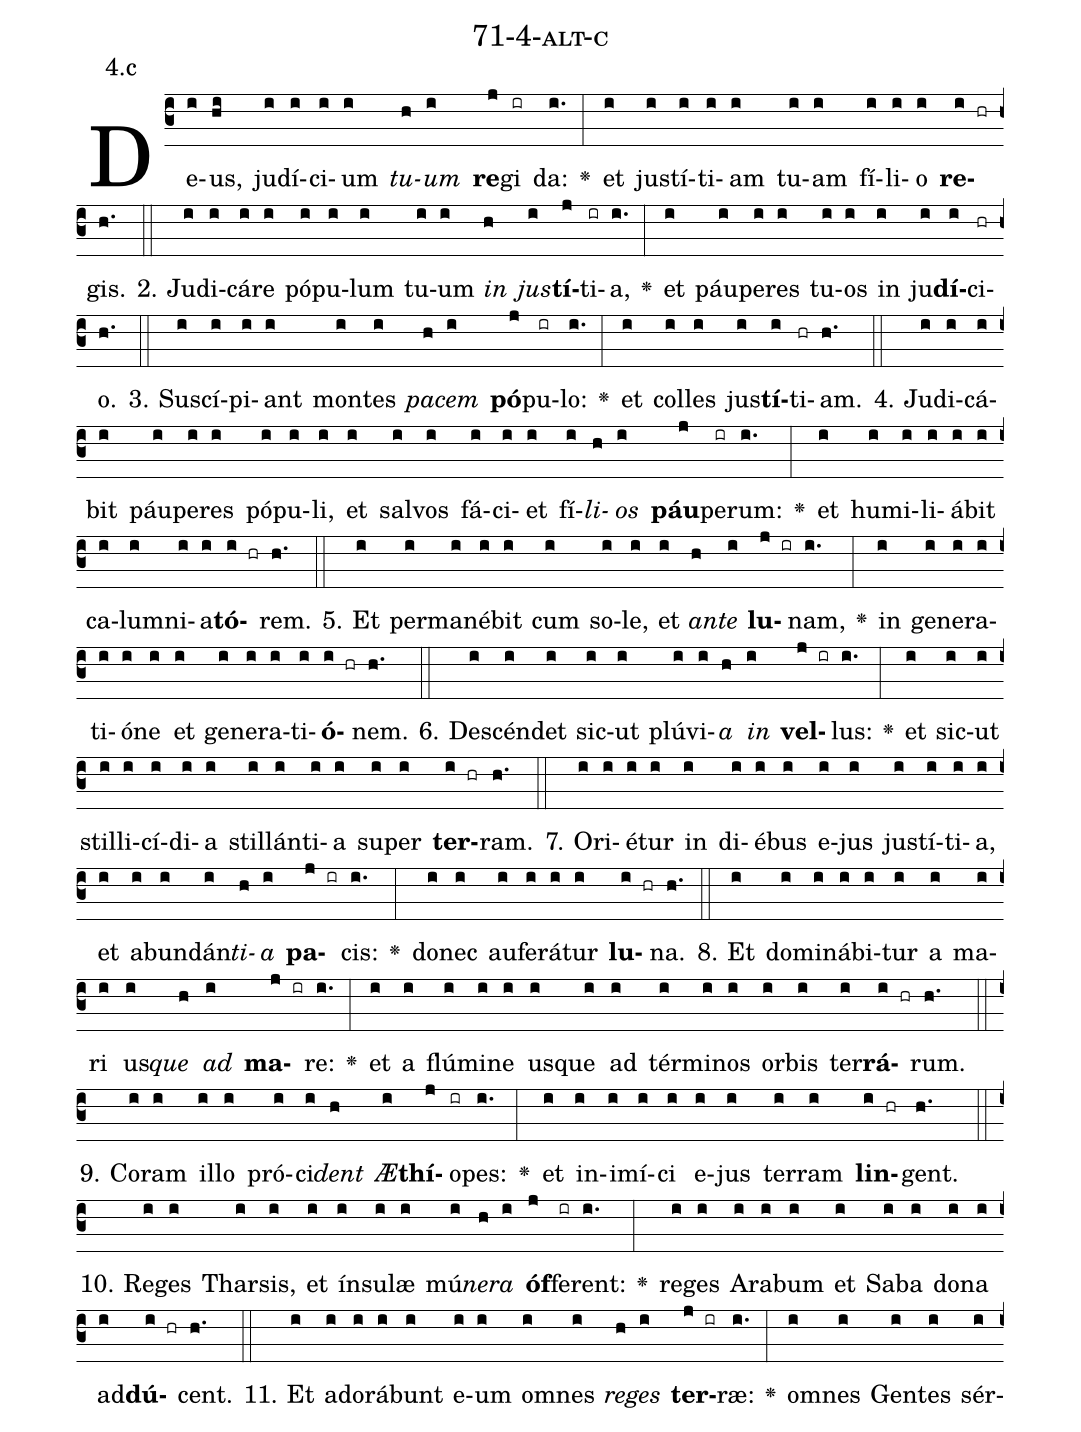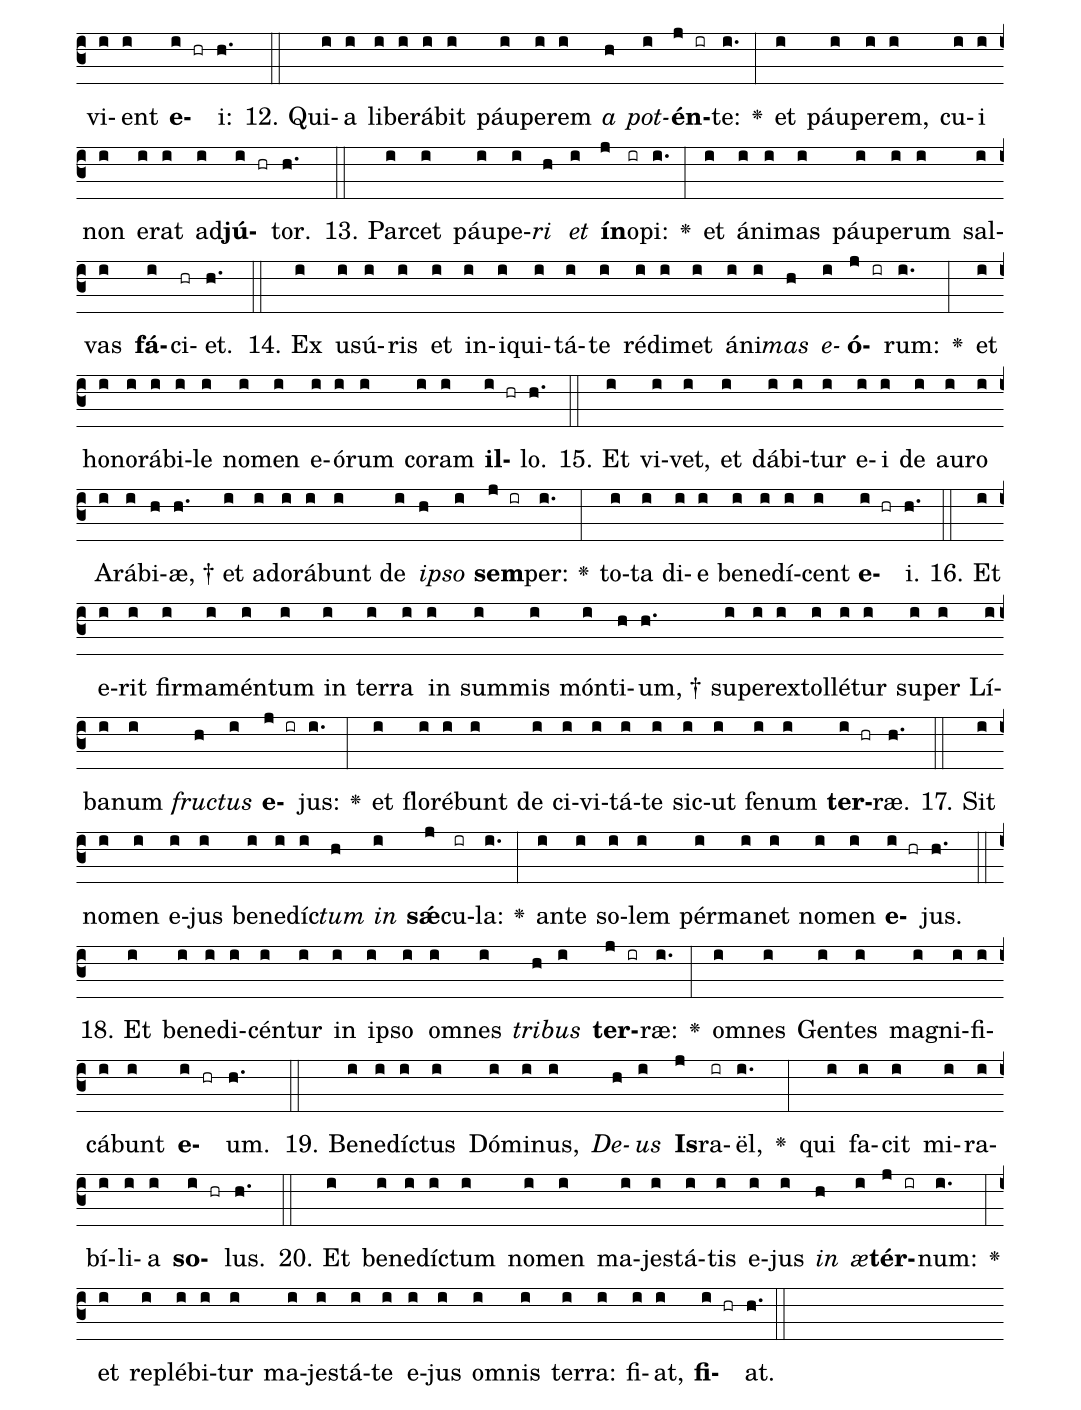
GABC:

name: 71-4-alt-c;
annotation: 4.c;
%%
(c3)De(i)us,(hi) ju(i)dí(i)ci(i)um(i) <i>tu</i>(h)<i>um</i>(i) <b>re</b>(j)gi(ir) da:(i.) <v>\greheightstar</v>(:) et(i) jus(i)tí(i)ti(i)am(i) tu(i)am(i) fí(i)li(i)o(i) <b>re</b>(i hr)gis.(h.) (::)
2. Ju(i)di(i)cá(i)re(i) pó(i)pu(i)lum(i) tu(i)um(i) <i>in</i>(h) <i>jus</i>(i)<b>tí</b>(j)ti(ir)a,(i.) <v>\greheightstar</v>(:) et(i) páu(i)pe(i)res(i) tu(i)os(i) in(i) ju(i)<b>dí</b>(i)ci(hr)o.(h.) (::)
3. Su(i)scí(i)pi(i)ant(i) mon(i)tes(i) <i>pa</i>(h)<i>cem</i>(i) <b>pó</b>(j)pu(ir)lo:(i.) <v>\greheightstar</v>(:) et(i) col(i)les(i) jus(i)<b>tí</b>(i)ti(hr)am.(h.) (::)
4. Ju(i)di(i)cá(i)bit(i) páu(i)pe(i)res(i) pó(i)pu(i)li,(i) et(i) sal(i)vos(i) fá(i)ci(i)et(i) fí(i)<i>li</i>(h)<i>os</i>(i) <b>páu</b>(j)pe(ir)rum:(i.) <v>\greheightstar</v>(:) et(i) hu(i)mi(i)li(i)á(i)bit(i) ca(i)lum(i)ni(i)a(i)<b>tó</b>(i hr)rem.(h.) (::)
5. Et(i) per(i)ma(i)né(i)bit(i) cum(i) so(i)le,(i) et(i) <i>an</i>(h)<i>te</i>(i) <b>lu</b>(j ir)nam,(i.) <v>\greheightstar</v>(:) in(i) ge(i)ne(i)ra(i)ti(i)ó(i)ne(i) et(i) ge(i)ne(i)ra(i)ti(i)<b>ó</b>(i hr)nem.(h.) (::)
6. De(i)scén(i)det(i) sic(i)ut(i) plú(i)vi(i)<i>a</i>(h) <i>in</i>(i) <b>vel</b>(j ir)lus:(i.) <v>\greheightstar</v>(:) et(i) sic(i)ut(i) stil(i)li(i)cí(i)di(i)a(i) stil(i)lán(i)ti(i)a(i) su(i)per(i) <b>ter</b>(i hr)ram.(h.) (::)
7. O(i)ri(i)é(i)tur(i) in(i) di(i)é(i)bus(i) e(i)jus(i) jus(i)tí(i)ti(i)a,(i) et(i) ab(i)un(i)dán(i)<i>ti</i>(h)<i>a</i>(i) <b>pa</b>(j ir)cis:(i.) <v>\greheightstar</v>(:) do(i)nec(i) au(i)fe(i)rá(i)tur(i) <b>lu</b>(i hr)na.(h.) (::)
8. Et(i) do(i)mi(i)ná(i)bi(i)tur(i) a(i) ma(i)ri(i) us(i)<i>que</i>(h) <i>ad</i>(i) <b>ma</b>(j ir)re:(i.) <v>\greheightstar</v>(:) et(i) a(i) flú(i)mi(i)ne(i) us(i)que(i) ad(i) tér(i)mi(i)nos(i) or(i)bis(i) ter(i)<b>rá</b>(i hr)rum.(h.) (::)
9. Co(i)ram(i) il(i)lo(i) pró(i)ci(i)<i>dent</i>(h) <i>Æ</i>(i)<b>thí</b>(j)o(ir)pes:(i.) <v>\greheightstar</v>(:) et(i) in(i)i(i)mí(i)ci(i) e(i)jus(i) ter(i)ram(i) <b>lin</b>(i hr)gent.(h.) (::)
10. Re(i)ges(i) Thar(i)sis,(i) et(i) ín(i)su(i)læ(i) mú(i)<i>ne</i>(h)<i>ra</i>(i) <b>óf</b>(j)fe(ir)rent:(i.) <v>\greheightstar</v>(:) re(i)ges(i) A(i)ra(i)bum(i) et(i) Sa(i)ba(i) do(i)na(i) ad(i)<b>dú</b>(i hr)cent.(h.) (::)
11. Et(i) ad(i)o(i)rá(i)bunt(i) e(i)um(i) om(i)nes(i) <i>re</i>(h)<i>ges</i>(i) <b>ter</b>(j ir)ræ:(i.) <v>\greheightstar</v>(:) om(i)nes(i) Gen(i)tes(i) sér(i)vi(i)ent(i) <b>e</b>(i hr)i:(h.) (::)
12. Qui(i)a(i) li(i)be(i)rá(i)bit(i) páu(i)pe(i)rem(i) <i>a</i>(h) <i>pot</i>(i)<b>én</b>(j ir)te:(i.) <v>\greheightstar</v>(:) et(i) páu(i)pe(i)rem,(i) cu(i)i(i) non(i) e(i)rat(i) ad(i)<b>jú</b>(i hr)tor.(h.) (::)
13. Par(i)cet(i) páu(i)pe(i)<i>ri</i>(h) <i>et</i>(i) <b>ín</b>(j)o(ir)pi:(i.) <v>\greheightstar</v>(:) et(i) á(i)ni(i)mas(i) páu(i)pe(i)rum(i) sal(i)vas(i) <b>fá</b>(i)ci(hr)et.(h.) (::)
14. Ex(i) u(i)sú(i)ris(i) et(i) in(i)i(i)qui(i)tá(i)te(i) réd(i)i(i)met(i) á(i)ni(i)<i>mas</i>(h) <i>e</i>(i)<b>ó</b>(j ir)rum:(i.) <v>\greheightstar</v>(:) et(i) ho(i)no(i)rá(i)bi(i)le(i) no(i)men(i) e(i)ó(i)rum(i) co(i)ram(i) <b>il</b>(i hr)lo.(h.) (::)
15. Et(i) vi(i)vet,(i) et(i) dá(i)bi(i)tur(i) e(i)i(i) de(i) au(i)ro(i) A(i)rá(i)bi(h)æ, †(h.) et(i) ad(i)o(i)rá(i)bunt(i) de(i) <i>ip</i>(h)<i>so</i>(i) <b>sem</b>(j ir)per:(i.) <v>\greheightstar</v>(:) to(i)ta(i) di(i)e(i) be(i)ne(i)dí(i)cent(i) <b>e</b>(i hr)i.(h.) (::)
16. Et(i) e(i)rit(i) fir(i)ma(i)mén(i)tum(i) in(i) ter(i)ra(i) in(i) sum(i)mis(i) món(i)ti(h)um, †(h.) su(i)per(i)ex(i)tol(i)lé(i)tur(i) su(i)per(i) Lí(i)ba(i)num(i) <i>fruc</i>(h)<i>tus</i>(i) <b>e</b>(j ir)jus:(i.) <v>\greheightstar</v>(:) et(i) flo(i)ré(i)bunt(i) de(i) ci(i)vi(i)tá(i)te(i) sic(i)ut(i) fe(i)num(i) <b>ter</b>(i hr)ræ.(h.) (::)
17. Sit(i) no(i)men(i) e(i)jus(i) be(i)ne(i)díc(i)<i>tum</i>(h) <i>in</i>(i) <b>sǽ</b>(j)cu(ir)la:(i.) <v>\greheightstar</v>(:) an(i)te(i) so(i)lem(i) pér(i)ma(i)net(i) no(i)men(i) <b>e</b>(i hr)jus.(h.) (::)
18. Et(i) be(i)ne(i)di(i)cén(i)tur(i) in(i) ip(i)so(i) om(i)nes(i) <i>tri</i>(h)<i>bus</i>(i) <b>ter</b>(j ir)ræ:(i.) <v>\greheightstar</v>(:) om(i)nes(i) Gen(i)tes(i) ma(i)gni(i)fi(i)cá(i)bunt(i) <b>e</b>(i hr)um.(h.) (::)
19. Be(i)ne(i)díc(i)tus(i) Dó(i)mi(i)nus,(i) <i>De</i>(h)<i>us</i>(i) <b>Is</b>(j)ra(ir)ël,(i.) <v>\greheightstar</v>(:) qui(i) fa(i)cit(i) mi(i)ra(i)bí(i)li(i)a(i) <b>so</b>(i hr)lus.(h.) (::)
20. Et(i) be(i)ne(i)díc(i)tum(i) no(i)men(i) ma(i)jes(i)tá(i)tis(i) e(i)jus(i) <i>in</i>(h) <i>æ</i>(i)<b>tér</b>(j ir)num:(i.) <v>\greheightstar</v>(:) et(i) re(i)plé(i)bi(i)tur(i) ma(i)jes(i)tá(i)te(i) e(i)jus(i) om(i)nis(i) ter(i)ra:(i) fi(i)at,(i) <b>fi</b>(i hr)at.(h.) (::)
